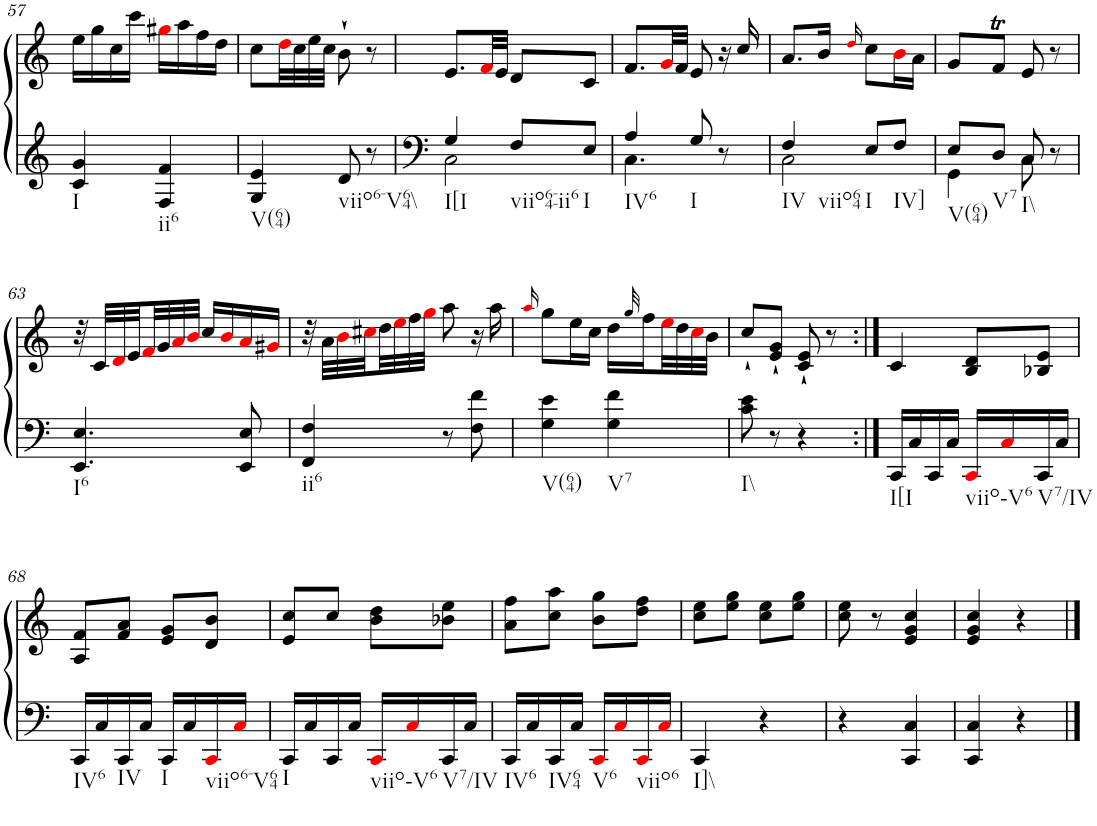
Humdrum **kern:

**kern	**kern
*part1	*part1
*staff2	*staff1
*I"Piano	*
*I'Pno.	*
!!LO:PB:g=z
*clefG2	*clefG2
*k[]	*k[]
*M2/4	*M2/4
=57	=57
!LO:TX:b:t=I	!
4c/ 4g/	16ee\LL
.	16gg\
.	16cc\
.	16ccc\JJ
!LO:TX:b:t=ii6	!
4F/ 4f/	16gg#Xi\LL
.	16aa\
.	16ff\
.	16dd\JJ
=58	=58
!LO:TX:b:t=V(64)	!
4G/ 4e/	8cc\L
.	32ddi\LL
.	32cc\
.	32ee\
.	32cc\JJJ
!LO:TX:b:t=viio6-V64\\	!
8d/	8b`\
8r	8r
=59	=59
*^	*
!LO:TX:b:t=I[I	!	!
4G/	2C\	8.e/L
.	.	32fi/LL
.	.	32e/JJJ
!LO:TX:b:t=viio64-ii6	!	!
8F/L	.	8d/L
!LO:TX:b:t=I	!	!
8E/J	.	8c/J
=60	=60	=60
!LO:TX:b:t=IV6	!	!
4A/	4.C\	8.f/L
.	.	32gi/LL
.	.	32f/JJJ
!LO:TX:b:t=I	!	!
8G/	.	8e/
8r	8ryy	16r
.	.	16cc/
=61	=61	=61
!LO:TX:b:t=IV	!	!
!LO:TX:b:t=viio64	!	!
4F/	2C\	8.a/L
.	.	16b/Jk
.	.	16qddi/
!LO:TX:b:t=I	!	!
8E/L	.	8cc\L
!LO:TX:b:t=IV]	!	!
8F/J	.	16bi\L
.	.	16a\JJ
=62	=62	=62
!LO:TX:b:t=V(64)	!	!
8E/L	4GG\	8g/L
!LO:TX:b:t=V7	!	!
8D/J	.	8fT/J
!LO:TX:b:t=I\\	!	!
8C/	8C\	8e/
8r	8ryy	8r
!!LO:LB:g=z
=63	=63	=63
!LO:TX:b:t=I6	!	!
*v	*v	*
4.EE/ 4.E/	32r
.	32c/LLL
.	32di/
.	32e/
.	32fi/
.	32g/
.	32ai/
.	32bi/JJJ
.	16cc/LL
.	16bi/
8EE/ 8E/	16ai/
.	16g#Xi/JJ
=64	=64
!LO:TX:b:t=ii6	!
4FF/ 4F/	32r
.	32a\LLL
.	32bi\
.	32cc#Xi\
.	32dd\
.	32eei\
.	32ff\
.	32ggi\JJJ
8r	8aa\
8F\ 8f\	16r
.	16aa\
=65	=65
.	16qaai/
!LO:TX:b:t=V(64)	!
4G\ 4e\	8gg\L
.	16ee\L
.	16cc\JJ
!LO:TX:b:t=V7	!
4G\ 4f\	16dd\LL
.	32qgg/
.	16ff\
.	32eei\L
.	32dd\
.	32cci\
.	32b\JJJ
=66	=66
!LO:TX:b:t=I\\	!
8c\ 8e\	8cc`/L
8r	8e/` 8g/`J
4r	8c/` 8e/`
.	8r
=67:|!	=67:|!
!LO:TX:b:t=I[I	!
16CC/LL	4c/
16C/	.
16CC/	.
16C/JJ	.
!LO:TX:b:t=viio-V6	!
16CCi/LL	8B/ 8d/L
16Ci/	.
!LO:TX:b:t=V7/IV	!
16CC/	8B-X/ 8e/J
16C/JJ	.
!!LO:LB:g=z
=68	=68
!LO:TX:b:t=IV6	!
16CC/LL	8A/ 8f/L
16C/	.
!LO:TX:b:t=IV	!
16CC/	8f/ 8a/J
16C/JJ	.
!LO:TX:b:t=I	!
16CC/LL	8e/ 8g/L
16C/	.
!LO:TX:b:t=viio6-V64	!
16CCi/	8d/ 8b/J
16Ci/JJ	.
=69	=69
!LO:TX:b:t=I	!
16CC/LL	8e/ 8cc/L
16C/	.
16CC/	8cc/J
16C/JJ	.
!LO:TX:b:t=viio-V6	!
16CCi/LL	8b\ 8dd\L
16Ci/	.
!LO:TX:b:t=V7/IV	!
16CC/	8b-X\ 8ee\J
16C/JJ	.
=70	=70
!LO:TX:b:t=IV6	!
16CC/LL	8a\ 8ff\L
16C/	.
!LO:TX:b:t=IV64	!
16CC/	8cc\ 8aa\J
16C/JJ	.
!LO:TX:b:t=V6	!
16CCi/LL	8b\ 8gg\L
16Ci/	.
!LO:TX:b:t=viio6	!
16CCi/	8dd\ 8ff\J
16Ci/JJ	.
=71	=71
!LO:TX:b:t=I]\\	!
4CC/	8cc\ 8ee\L
.	8ee\ 8gg\J
4r	8cc\ 8ee\L
.	8ee\ 8gg\J
=72	=72
4r	8cc\ 8ee\
.	8r
4CC/ 4C/	4e/ 4g/ 4cc/
=73	=73
4CC/ 4C/	4e/ 4g/ 4cc/
4r	4r
==	==
*-	*-
